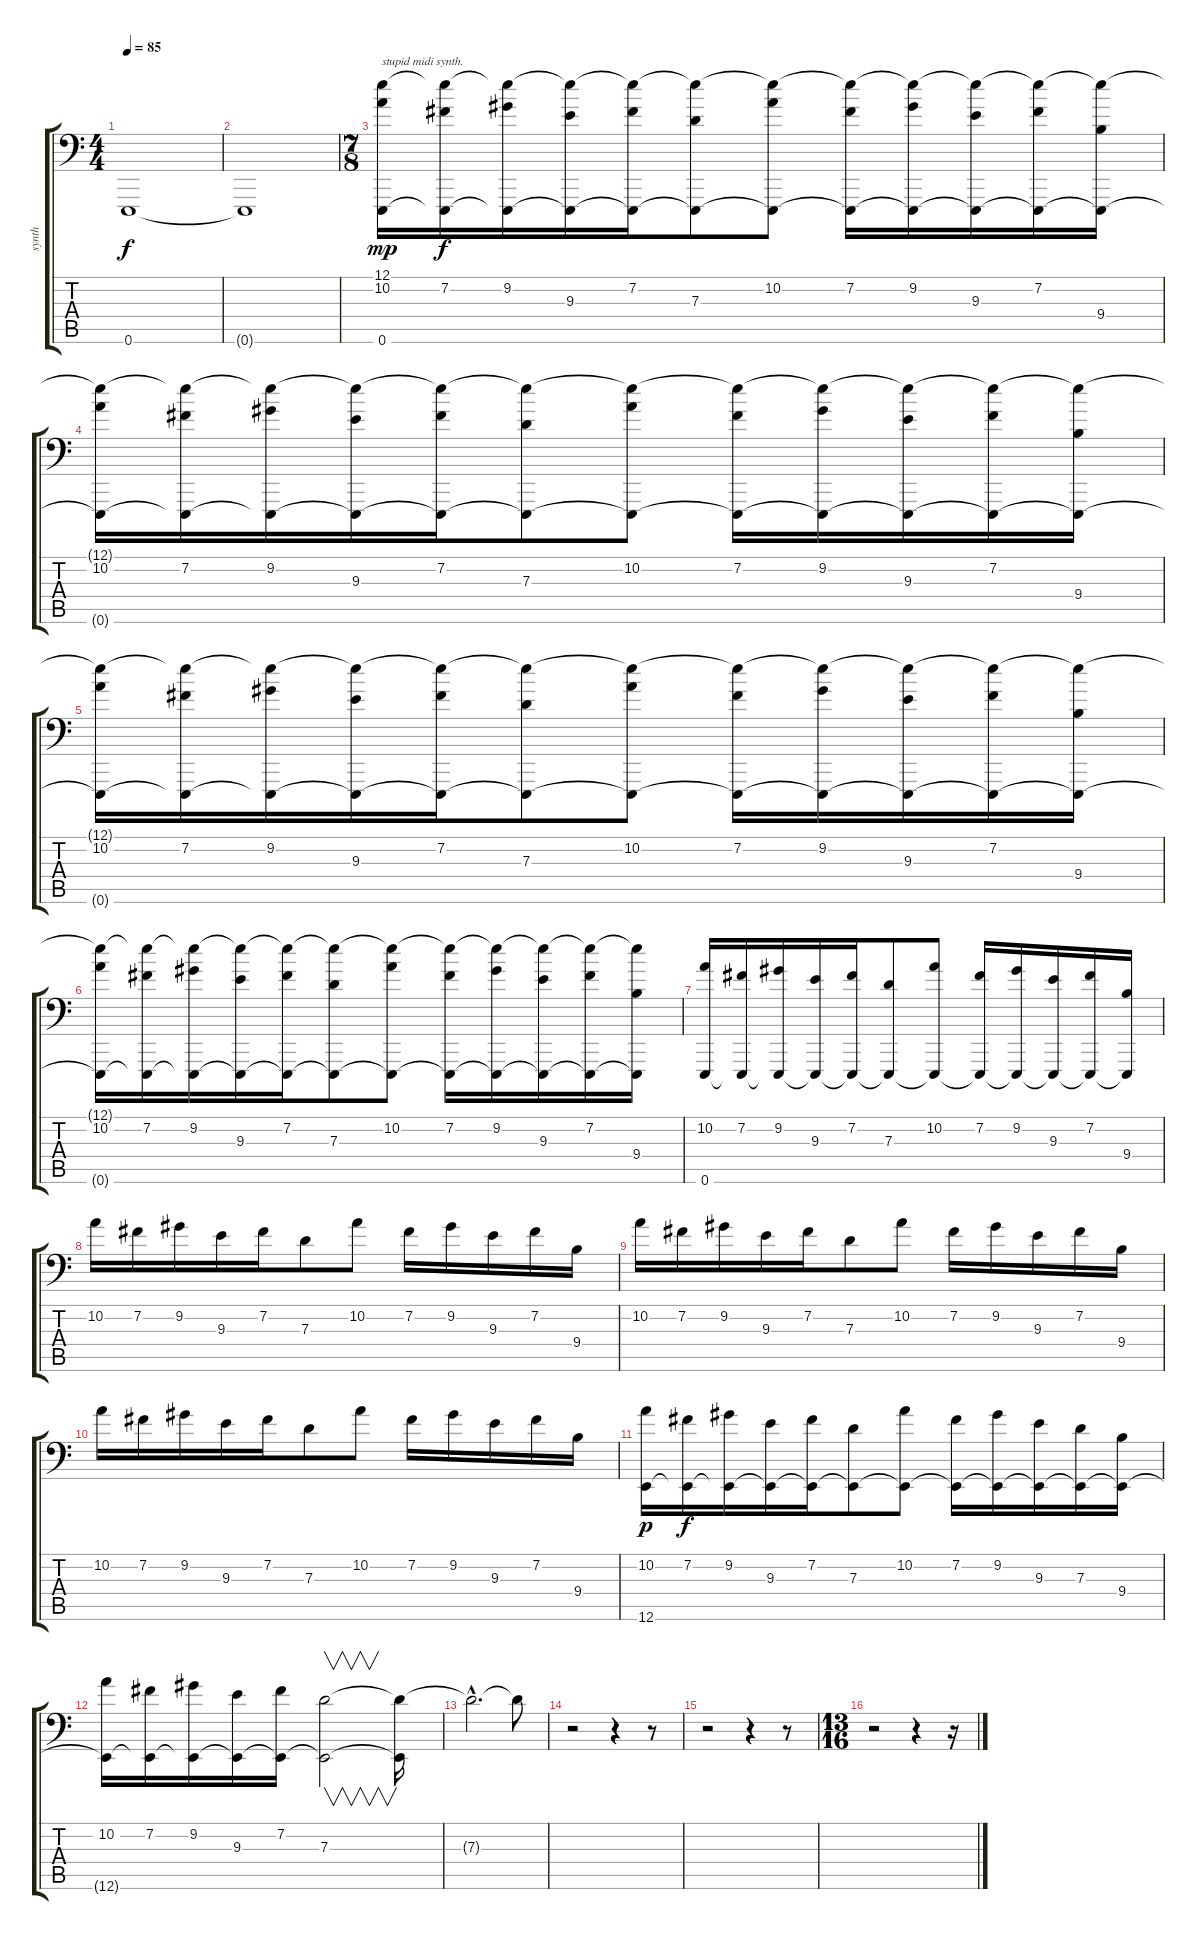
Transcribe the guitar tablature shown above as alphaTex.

\track ("synth" "synth") {instrument lead2sawtooth}
\staff {score tabs}
\tuning (E4 B3 G3 D3 A1 E1) {hide}
\ts (4 4)
\tempo 85
\clef f4
\ks c
0.6{t}.1{dy f} |
0.6{t}.1 |
\ts (7 8)
(12.1 10.2 0.6).16{txt "stupid midi synth." dy mp} (12.1{t} 7.2 0.6{t}).16{dy f} (12.1{t} 9.2 0.6{t}).16 (12.1{t} 9.3 0.6{t}).16 (12.1{t} 7.2 0.6{t}).16 (12.1{t} 7.3 0.6{t}).8 (12.1{t} 10.2 0.6{t}).8 (12.1{t} 7.2 0.6{t}).16 (12.1{t} 9.2 0.6{t}).16 (12.1{t} 9.3 0.6{t}).16 (12.1{t} 7.2 0.6{t}).16 (12.1{t} 9.4 0.6{t}).16 |
(12.1{t} 10.2 0.6{t}).16 (12.1{t} 7.2 0.6{t}).16 (12.1{t} 9.2 0.6{t}).16 (12.1{t} 9.3 0.6{t}).16 (12.1{t} 7.2 0.6{t}).16 (12.1{t} 7.3 0.6{t}).8 (12.1{t} 10.2 0.6{t}).8 (12.1{t} 7.2 0.6{t}).16 (12.1{t} 9.2 0.6{t}).16 (12.1{t} 9.3 0.6{t}).16 (12.1{t} 7.2 0.6{t}).16 (12.1{t} 9.4 0.6{t}).16 |
(12.1{t} 10.2 0.6{t}).16 (12.1{t} 7.2 0.6{t}).16 (12.1{t} 9.2 0.6{t}).16 (12.1{t} 9.3 0.6{t}).16 (12.1{t} 7.2 0.6{t}).16 (12.1{t} 7.3 0.6{t}).8 (12.1{t} 10.2 0.6{t}).8 (12.1{t} 7.2 0.6{t}).16 (12.1{t} 9.2 0.6{t}).16 (12.1{t} 9.3 0.6{t}).16 (12.1{t} 7.2 0.6{t}).16 (12.1{t} 9.4 0.6{t}).16 |
(12.1{t} 10.2 0.6{t}).16 (12.1{t} 7.2 0.6{t}).16 (12.1{t} 9.2 0.6{t}).16 (12.1{t} 9.3 0.6{t}).16 (12.1{t} 7.2 0.6{t}).16 (12.1{t} 7.3 0.6{t}).8 (12.1{t} 10.2 0.6{t}).8 (12.1{t} 7.2 0.6{t}).16 (12.1{t} 9.2 0.6{t}).16 (12.1{t} 9.3 0.6{t}).16 (12.1{t} 7.2 0.6{t}).16 (12.1{t} 9.4 0.6{t}).16 |
(10.2 0.6).16 (7.2 0.6{t}).16 (9.2 0.6{t}).16 (9.3 0.6{t}).16 (7.2 0.6{t}).16 (7.3 0.6{t}).8 (10.2 0.6{t}).8 (7.2 0.6{t}).16 (9.2 0.6{t}).16 (9.3 0.6{t}).16 (7.2 0.6{t}).16 (9.4 0.6{t}).16 |
10.2.16 7.2.16 9.2.16 9.3.16 7.2.16 7.3.8 10.2.8 7.2.16 9.2.16 9.3.16 7.2.16 9.4.16 |
10.2.16 7.2.16 9.2.16 9.3.16 7.2.16 7.3.8 10.2.8 7.2.16 9.2.16 9.3.16 7.2.16 9.4.16 |
10.2.16 7.2.16 9.2.16 9.3.16 7.2.16 7.3.8 10.2.8 7.2.16 9.2.16 9.3.16 7.2.16 9.4.16 |
(10.2 12.6).16{dy p} (7.2 12.6{t}).16{dy f} (9.2 12.6{t}).16 (9.3 12.6{t}).16 (7.2 12.6{t}).16 (7.3 12.6{t}).8 (10.2 12.6{t}).8 (7.2 12.6{t}).16 (9.2 12.6{t}).16 (9.3 12.6{t}).16 (7.3 12.6{t}).16 (9.4 12.6{t}).16 |
(10.2 12.6{t}).16 (7.2 12.6{t}).16 (9.2 12.6{t}).16 (9.3 12.6{t}).16 (7.2 12.6{t}).16 (7.3 12.6{t}).2{v} (7.3{t} 12.6{t}).16 |
7.3{hac t}.2{d} 7.3{t}.8 |
r.2 r.4 r.8 |
r.2 r.4 r.8 |
\ts (13 16)
r.2 r.4 r.16
